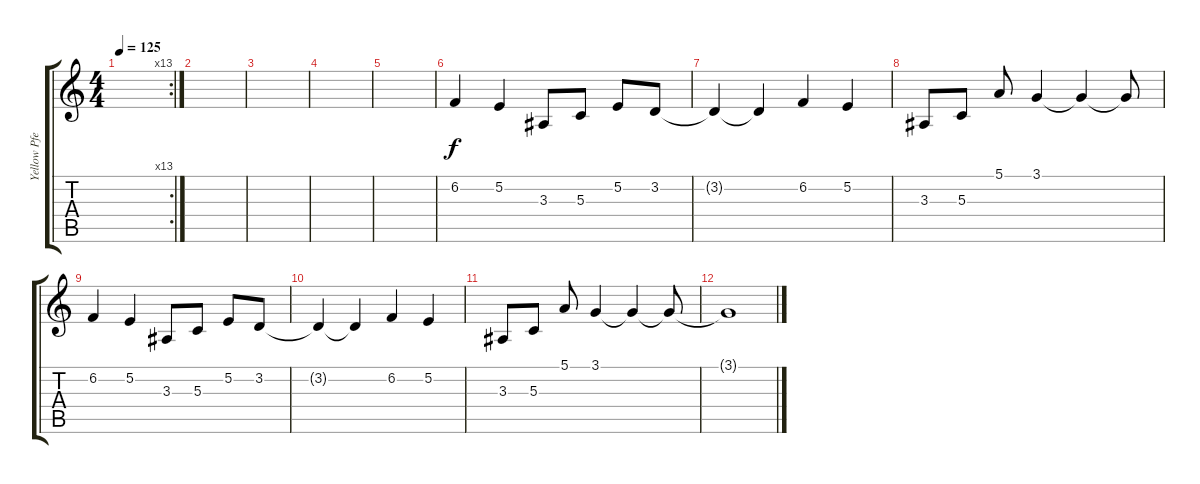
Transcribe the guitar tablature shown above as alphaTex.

\track ("Yellow Pfeifer" "Yellow Pfe") {instrument bagpipe}
\staff {score tabs}
\tuning (E4 B3 G3 D3 A2 E2) {hide}
\rc 13
\ts (4 4)
\tempo 125
\clef g2
\ks c
|
|
|
|
|
6.2.4 5.2.4 3.3.8 5.3.8 5.2.8 3.2.8 |
3.2{t}.4 3.2{t}.4 6.2.4 5.2.4 |
3.3.8 5.3.8 5.1.8 3.1.4 3.1{t}.4 3.1{t}.8 |
6.2.4 5.2.4 3.3.8 5.3.8 5.2.8 3.2.8 |
3.2{t}.4 3.2{t}.4 6.2.4 5.2.4 |
3.3.8 5.3.8 5.1.8 3.1.4 3.1{t}.4 3.1{t}.8 |
3.1{t}.1
